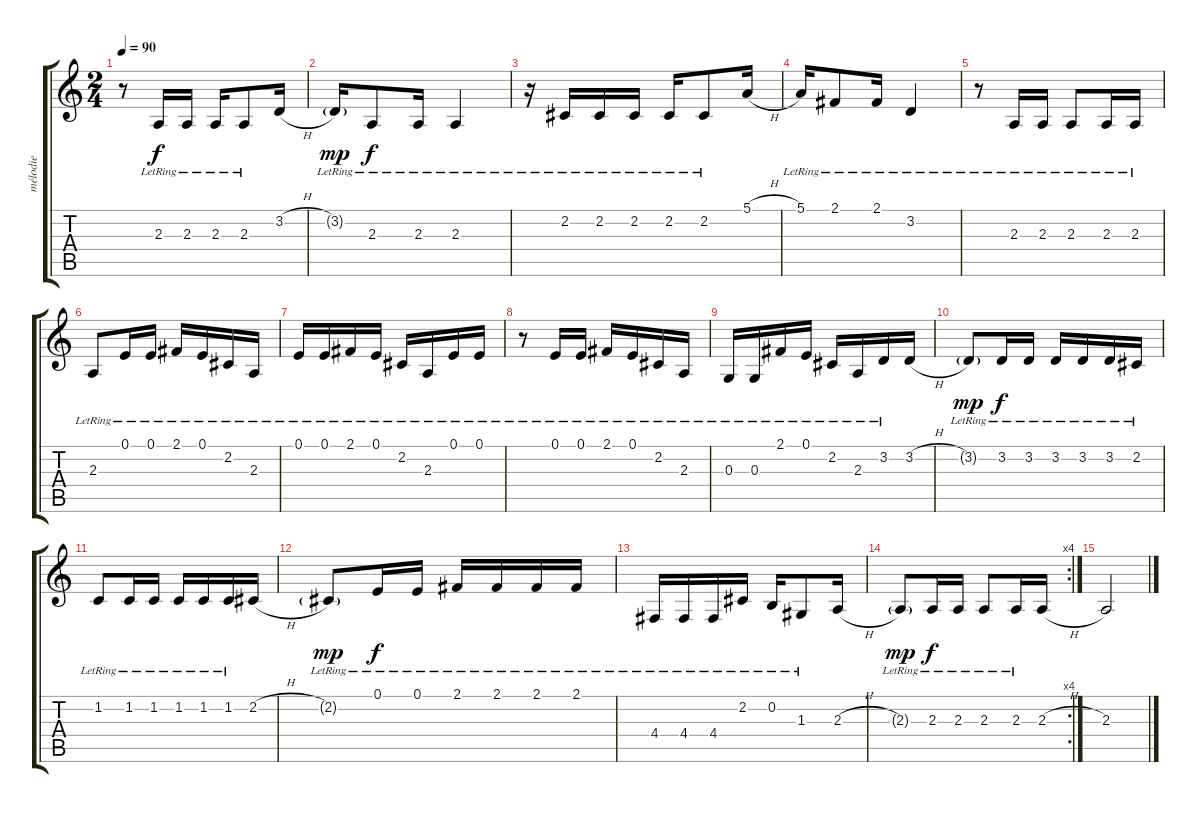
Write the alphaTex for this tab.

\track ("mélodie" "mélodie") {instrument vibraphone}
\staff {score tabs}
\tuning (E4 B3 G3 D3 A2 E2) {hide}
\ts (2 4)
\tempo 90
\clef g2
\ks c
r.8{dy f} 2.3{lr}.16 2.3{lr}.16 2.3{lr}.16 2.3{lr}.8 3.2{h}.16 |
3.2{g lr}.16{dy mp} 2.3{lr}.8{dy f} 2.3{lr}.16 2.3{lr}.4 |
r.16 2.2{lr}.16 2.2{lr}.16 2.2{lr}.16 2.2{lr}.16 2.2{lr}.8 5.1{h}.16 |
5.1{lr}.16 2.1{lr}.8 2.1{lr}.16 3.2{lr}.4 |
r.8 2.3{lr}.16 2.3{lr}.16 2.3{lr}.8 2.3{lr}.16 2.3{lr}.16 |
2.3{lr}.8 0.1{lr}.16 0.1{lr}.16 2.1{lr}.16 0.1{lr}.16 2.2{lr}.16 2.3{lr}.16 |
0.1{lr}.16 0.1{lr}.16 2.1{lr}.16 0.1{lr}.16 2.2{lr}.16 2.3{lr}.16 0.1{lr}.16 0.1{lr}.16 |
r.8 0.1{lr}.16 0.1{lr}.16 2.1{lr}.16 0.1{lr}.16 2.2{lr}.16 2.3{lr}.16 |
0.3{lr}.16 0.3{lr}.16 2.1{lr}.16 0.1{lr}.16 2.2{lr}.16 2.3{lr}.16 3.2{lr}.16 3.2{h}.16 |
3.2{g lr}.8{dy mp} 3.2{lr}.16{dy f} 3.2{lr}.16 3.2{lr}.16 3.2{lr}.16 3.2{lr}.16 2.2{lr}.16 |
1.2{lr}.8 1.2{lr}.16 1.2{lr}.16 1.2{lr}.16 1.2{lr}.16 1.2{lr}.16 2.2{h}.16 |
2.2{g lr}.8{dy mp} 0.1{lr}.16{dy f} 0.1{lr}.16 2.1{lr}.16 2.1{lr}.16 2.1{lr}.16 2.1{lr}.16 |
4.4{lr}.16 4.4{lr}.16 4.4{lr}.16 2.2{lr}.16 0.2{lr}.16 1.3{lr}.8 2.3{h}.16 |
\rc 4
2.3{g lr}.8{dy mp} 2.3{lr}.16{dy f} 2.3{lr}.16 2.3{lr}.8 2.3{lr}.16 2.3{h}.16 |
2.3.2
